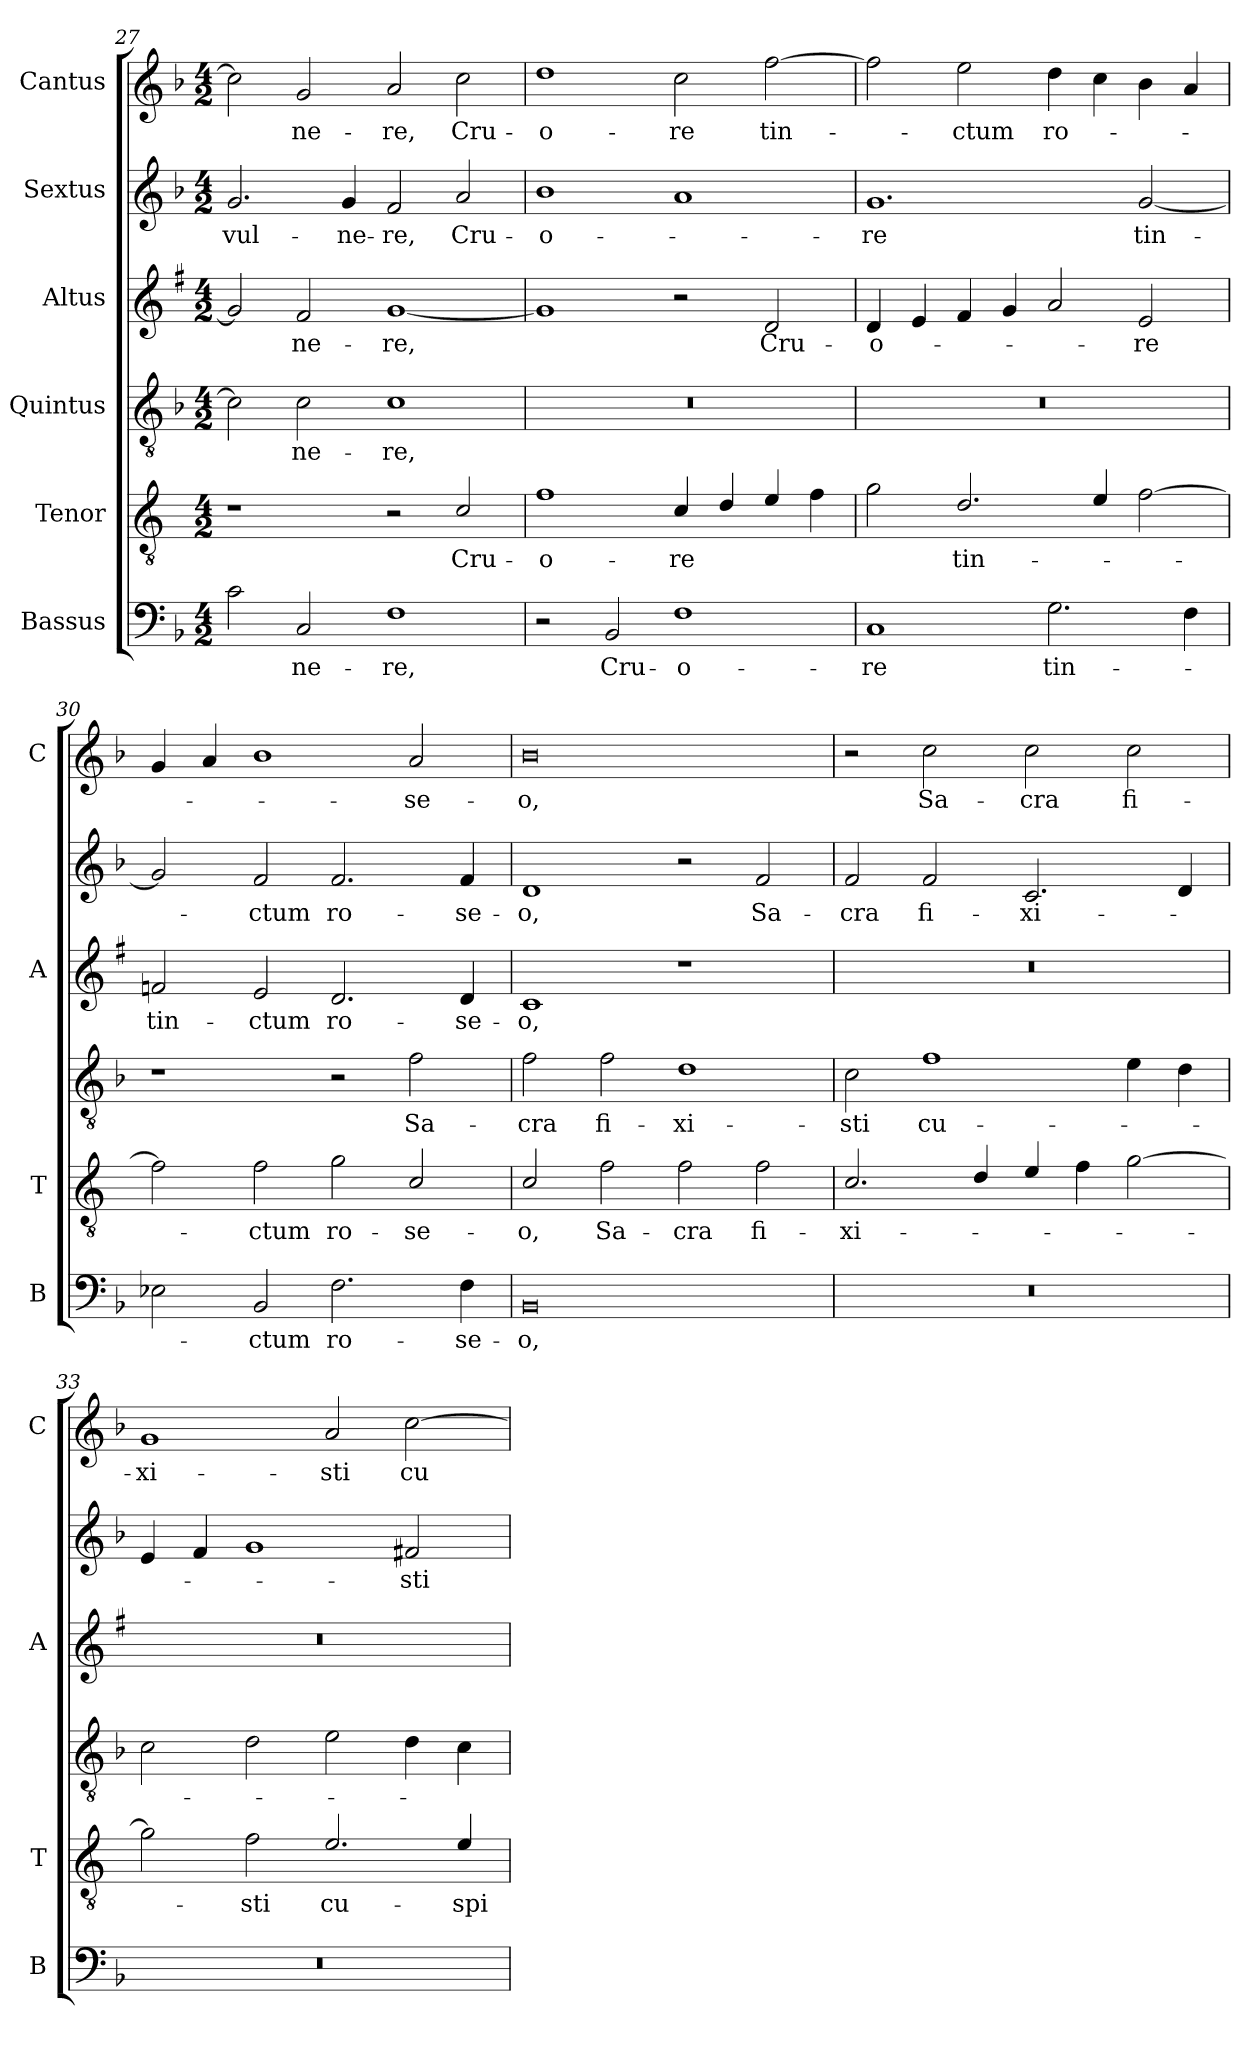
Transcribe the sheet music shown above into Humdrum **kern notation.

**kern	**text	**kern	**text	**kern	**text	**kern	**text	**kern	**text	**kern	**text
*part6	*part6	*part5	*part5	*part4	*part4	*part3	*part3	*part2	*part2	*part1	*part1
*staff6	*staff6	*staff5	*staff5	*staff4	*staff4	*staff3	*staff3	*staff2	*staff2	*staff1	*staff1
*I"Bassus	*	*I"Tenor	*	*I"Quintus	*	*I"Altus	*	*I"Sextus	*	*I"Cantus	*
*I'B	*	*I'T	*	*	*	*I'A	*	*	*	*I'C	*
!!LO:LB:g=z
*clefF4	*	*clefGv2	*	*clefGv2	*	*clefG2	*	*clefG2	*	*clefG2	*
*	*	*ITrd4c7	*	*	*	*ITrd1c2	*	*	*	*	*
*k[b-]	*	*k[b-]	*	*k[b-]	*	*k[b-]	*	*k[b-]	*	*k[b-]	*
*F:	*	*F:	*	*F:	*	*F:	*	*F:	*	*F:	*
*M4/2	*	*M4/2	*	*M4/2	*	*M4/2	*	*M4/2	*	*M4/2	*
=27	=27	=27	=27	=27	=27	=27	=27	=27	=27	=27	=27
!	!	!	!	!	!	!	!	!	!LO:LY:b	!	!
2c\	.	1r	.	2c\]	.	2f/]	.	2.g/	vul-	2cc\]	.
!	!LO:LY:b	!	!	!	!LO:LY:b	!	!LO:LY:b	!	!	!	!LO:LY:b
2C/	-ne-	.	.	2c\	-ne-	2e/	-ne-	.	.	2g/	-ne-
!	!	!	!	!	!	!	!	!	!LO:LY:b	!	!
.	.	.	.	.	.	.	.	4g/	-ne-	.	.
!	!LO:LY:b	!	!	!	!LO:LY:b	!	!LO:LY:b	!	!LO:LY:b	!	!LO:LY:b
1F	-re,	2r	.	1c	-re,	[1f	-re,	2f/	-re,	2a/	-re,
!	!	!	!LO:LY:b	!	!	!	!	!	!LO:LY:b	!	!LO:LY:b
.	.	2F/	Cru-	.	.	.	.	2a/	Cru-	2cc\	Cru-
=28	=28	=28	=28	=28	=28	=28	=28	=28	=28	=28	=28
!	!	!	!LO:LY:b	!	!	!	!	!	!LO:LY:b	!	!LO:LY:b
2r	.	1B-	-o-	0r	.	1f]	.	1b-	-o-	1dd	-o-
!	!LO:LY:b	!	!	!	!	!	!	!	!	!	!
2BB-/	Cru-	.	.	.	.	.	.	.	.	.	.
!	!LO:LY:b	!	!LO:LY:b	!	!	!	!	!	!	!	!LO:LY:b
1F	-o-	4F/	-re	.	.	2r	.	1a	.	2cc\	-re
.	.	4G/	.	.	.	.	.	.	.	.	.
!	!	!	!	!	!	!	!LO:LY:b	!	!	!	!LO:LY:b
.	.	4A/	.	.	.	2c/	Cru-	.	.	[2ff\	tin-
.	.	4B-\	.	.	.	.	.	.	.	.	.
=29	=29	=29	=29	=29	=29	=29	=29	=29	=29	=29	=29
!	!LO:LY:b	!	!	!	!	!	!LO:LY:b	!	!LO:LY:b	!	!
1C	-re	2c\	.	0r	.	4c/	-o-	1.g	-re	2ff\]	.
.	.	.	.	.	.	4d/	.	.	.	.	.
!	!	!	!LO:LY:b	!	!	!	!	!	!	!	!LO:LY:b
.	.	2.G/	tin-	.	.	4e/	.	.	.	2ee\	-ctum
.	.	.	.	.	.	4f/	.	.	.	.	.
!	!LO:LY:b	!	!	!	!	!	!	!	!	!	!LO:LY:b
2.G\	tin-	.	.	.	.	2g/	.	.	.	4dd\	ro-
.	.	4A/	.	.	.	.	.	.	.	4cc\	.
!	!	!	!	!	!	!	!LO:LY:b	!	!LO:LY:b	!	!
.	.	[2B-\	.	.	.	2d/	-re	[2g/	tin-	4b-\	.
4F\	.	.	.	.	.	.	.	.	.	4a/	.
=30	=30	=30	=30	=30	=30	=30	=30	=30	=30	=30	=30
!	!	!	!	!	!	!	!LO:LY:b	!	!	!	!
2E-X\	.	2B-\]	.	1r	.	2e-X/	tin-	2g/]	.	4g/	.
.	.	.	.	.	.	.	.	.	.	4a/	.
!	!LO:LY:b	!	!LO:LY:b	!	!	!	!LO:LY:b	!	!LO:LY:b	!	!
2BB-/	-ctum	2B-\	-ctum	.	.	2d/	-ctum	2f/	-ctum	1b-	.
!	!LO:LY:b	!	!LO:LY:b	!	!	!	!LO:LY:b	!	!LO:LY:b	!	!
2.F\	ro-	2c\	ro-	2r	.	2.c/	ro-	2.f/	ro-	.	.
!	!	!	!LO:LY:b	!	!LO:LY:b	!	!	!	!	!	!LO:LY:b
.	.	2F/	-se-	2f\	Sa-	.	.	.	.	2a/	-se-
!	!LO:LY:b	!	!	!	!	!	!LO:LY:b	!	!LO:LY:b	!	!
4F\	-se-	.	.	.	.	4c/	-se-	4f/	-se-	.	.
=31	=31	=31	=31	=31	=31	=31	=31	=31	=31	=31	=31
!	!LO:LY:b	!	!LO:LY:b	!	!LO:LY:b	!	!LO:LY:b	!	!LO:LY:b	!	!LO:LY:b
0BB-	-o,	2F/	-o,	2f\	-cra	1B-	-o,	1d	-o,	0b-	-o,
!	!	!	!LO:LY:b	!	!LO:LY:b	!	!	!	!	!	!
.	.	2B-\	Sa-	2f\	fi-	.	.	.	.	.	.
!	!	!	!LO:LY:b	!	!LO:LY:b	!	!	!	!	!	!
.	.	2B-\	-cra	1d	-xi-	1r	.	2r	.	.	.
!	!	!	!LO:LY:b	!	!	!	!	!	!LO:LY:b	!	!
.	.	2B-\	fi-	.	.	.	.	2f/	Sa-	.	.
=32	=32	=32	=32	=32	=32	=32	=32	=32	=32	=32	=32
!	!	!	!LO:LY:b	!	!LO:LY:b	!	!	!	!LO:LY:b	!	!
0r	.	2.F/	-xi-	2c\	-sti	0r	.	2f/	-cra	2r	.
!	!	!	!	!	!LO:LY:b	!	!	!	!LO:LY:b	!	!LO:LY:b
.	.	.	.	1f	cu-	.	.	2f/	fi-	2cc\	Sa-
.	.	4G/	.	.	.	.	.	.	.	.	.
!	!	!	!	!	!	!	!	!	!LO:LY:b	!	!LO:LY:b
.	.	4A/	.	.	.	.	.	2.c/	-xi-	2cc\	-cra
.	.	4B-\	.	.	.	.	.	.	.	.	.
!	!	!	!	!	!	!	!	!	!	!	!LO:LY:b
.	.	[2c\	.	4e\	.	.	.	.	.	2cc\	fi-
.	.	.	.	4d\	.	.	.	4d/	.	.	.
!!LO:PB:g=z
=33	=33	=33	=33	=33	=33	=33	=33	=33	=33	=33	=33
!	!	!	!	!	!	!	!	!	!	!	!LO:LY:b
0r	.	2c\]	.	2c\	.	0r	.	4e/	.	1g	-xi-
.	.	.	.	.	.	.	.	4f/	.	.	.
!	!	!	!LO:LY:b	!	!	!	!	!	!	!	!
.	.	2B-\	-sti	2d\	.	.	.	1g	.	.	.
!	!	!	!LO:LY:b	!	!	!	!	!	!	!	!LO:LY:b
.	.	2.A/	cu-	2e\	.	.	.	.	.	2a/	-sti
!	!	!	!	!	!	!	!	!	!LO:LY:b	!	!LO:LY:b
.	.	.	.	4d\	.	.	.	2f#X/	-sti	[2cc\	cu-
!	!	!	!LO:LY:b	!	!	!	!	!	!	!	!
.	.	4A/	-spi-	4c\	.	.	.	.	.	.	.
=	=	=	=	=	=	=	=	=	=	=	=
*-	*-	*-	*-	*-	*-	*-	*-	*-	*-	*-	*-
